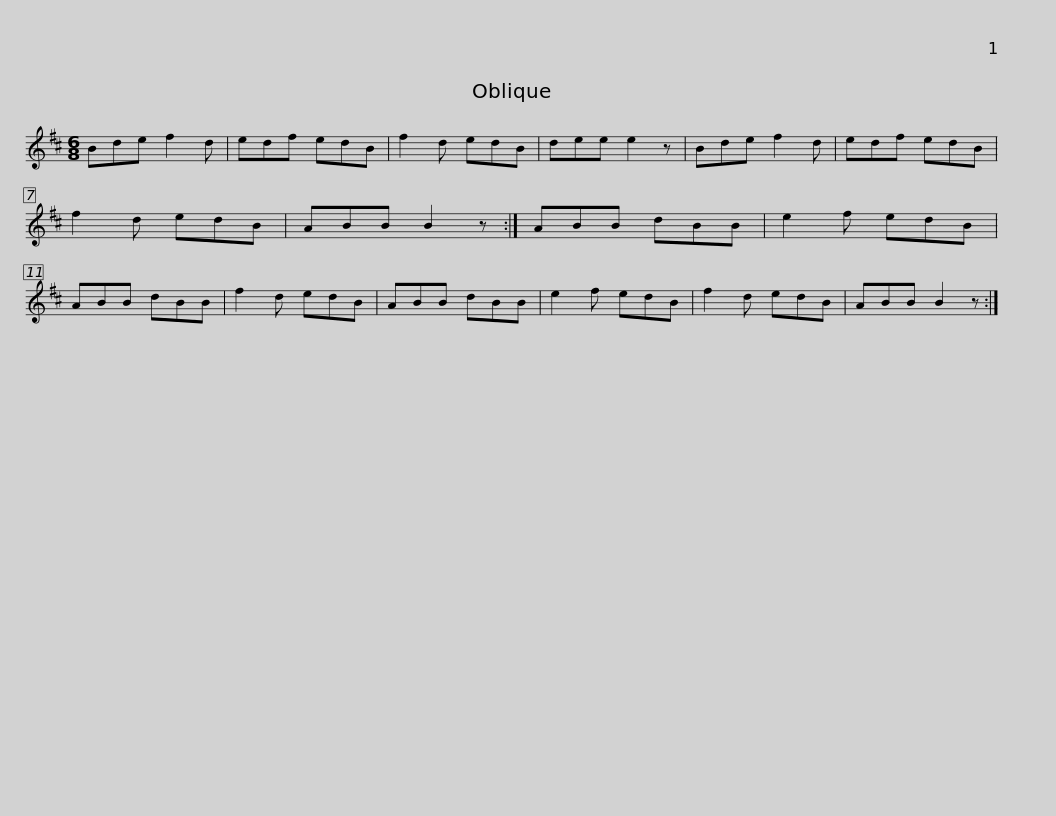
X:1
L:1/8
M:6/8
I:linebreak $
K:D
V:1 treble
V:1
 Bde f2 d | edf edB | f2 d edB | dee e2 z | Bde f2 d | %5
 edf edB | f2 d edB | ABB B2 z :|$ ABB dBB | e2 f edB | %10
 ABB dBB | f2 d edB | ABB dBB | e2 f edB | f2 d edB | %15
 ABB B2 z :| %16
